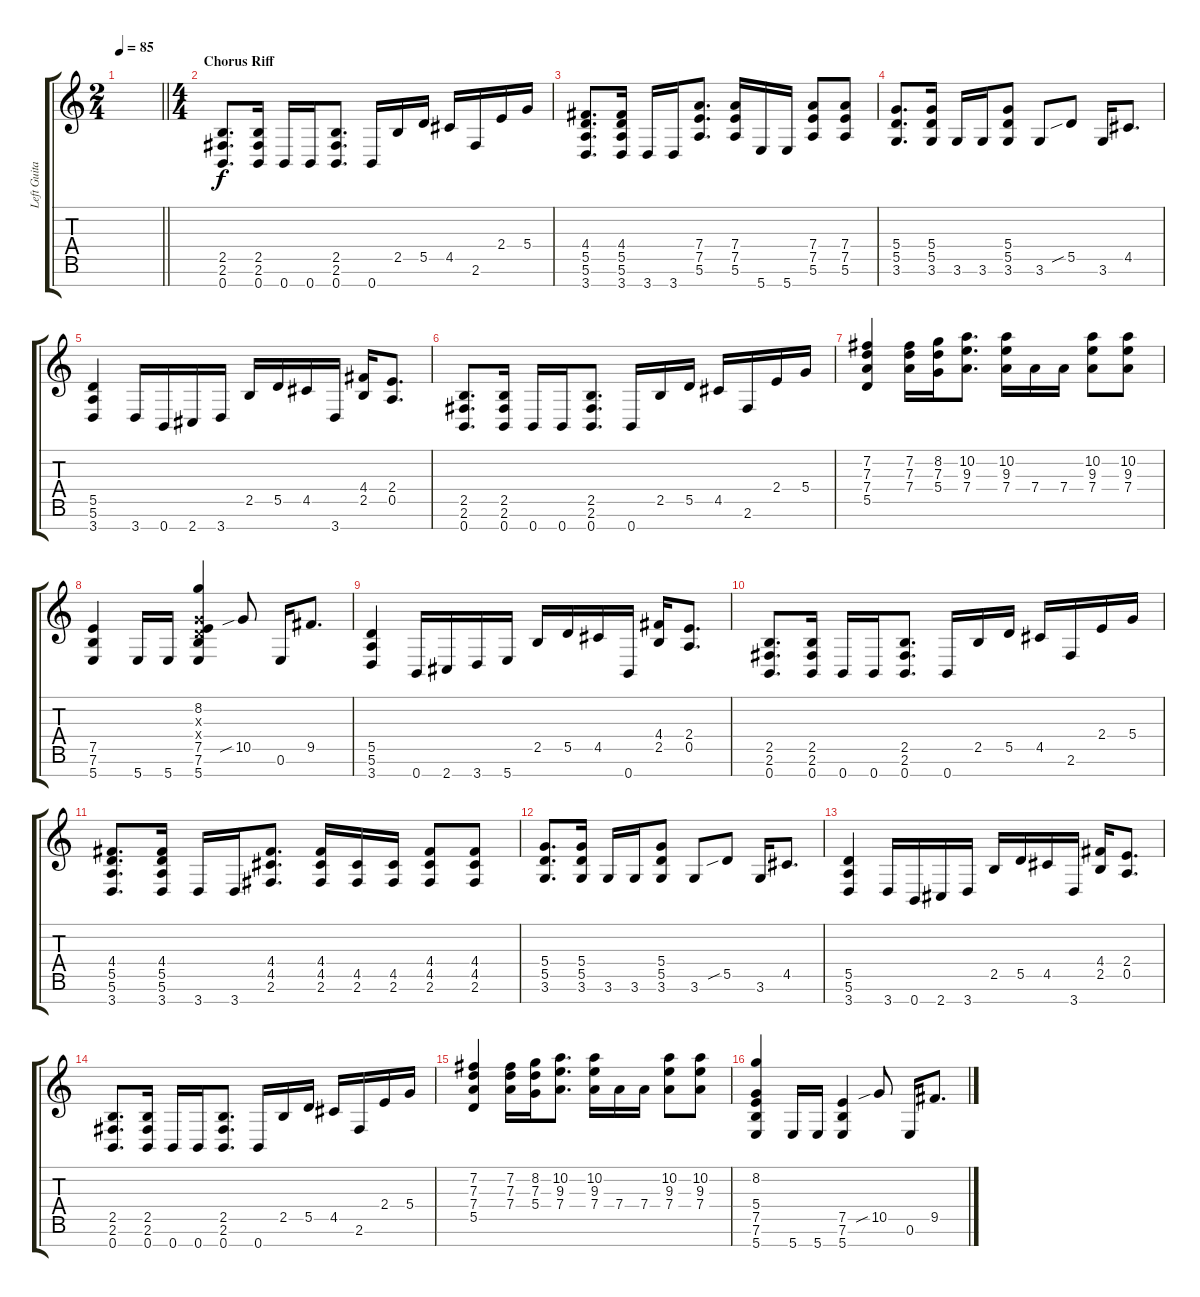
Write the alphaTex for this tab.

\track ("Left Guitar" "Left Guita") {instrument distortionguitar}
\staff {score tabs}
\tuning (E4 B3 G3 D3 A2 E2 B1) {hide}
\ts (2 4)
\tempo 85
\clef g2
\barLineRight lightlight
\ks c
|
\ts (4 4)
\section ("" "Chorus Riff")
(2.5 2.6 0.7).8{d} (2.5 2.6 0.7).16 0.7.16 0.7.16 (2.5 2.6 0.7).8{d} 0.7.16 2.5.16 5.5.16 4.5.16 2.6.16 2.4.16 5.4.16 |
(4.4 5.5 5.6 3.7).8{d} (4.4 5.5 5.6 3.7).16 3.7.16 3.7.16 (7.4 7.5 5.6).8{d} (7.4 7.5 5.6).16 5.7.16 5.7.16 (7.4 7.5 5.6).8 (7.4 7.5 5.6).8 |
(5.4 5.5 3.6).8{d} (5.4 5.5 3.6).16 3.6.16 3.6.16 (5.4 5.5 3.6).8 3.6.8 5.5{sib}.8 3.6.16 4.5.8{d} |
(5.5 5.6 3.7).4 3.7.16 0.7.16 2.7.16 3.7.16 2.5.16 5.5.16 4.5.16 3.7.16 (4.4 2.5).16 (2.4 0.5).8{d} |
(2.5 2.6 0.7).8{d} (2.5 2.6 0.7).16 0.7.16 0.7.16 (2.5 2.6 0.7).8{d} 0.7.16 2.5.16 5.5.16 4.5.16 2.6.16 2.4.16 5.4.16 |
(7.2 7.3 7.4 5.5).4 (7.2 7.3 7.4).16 (8.2 7.3 5.4).16 (10.2 9.3 7.4).8{d} (10.2 9.3 7.4).16 7.4.16 7.4.16 (10.2 9.3 7.4).8 (10.2 9.3 7.4).8 |
(7.5 7.6 5.7).4 5.7.16 5.7.16 (8.2 0.3{x} 0.4{x} 7.5 7.6 5.7).4 10.5{sib}.8 0.6.16 9.5.8{d} |
(5.5 5.6 3.7).4 0.7.16 2.7.16 3.7.16 5.7.16 2.5.16 5.5.16 4.5.16 0.7.16 (4.4 2.5).16 (2.4 0.5).8{d} |
(2.5 2.6 0.7).8{d} (2.5 2.6 0.7).16 0.7.16 0.7.16 (2.5 2.6 0.7).8{d} 0.7.16 2.5.16 5.5.16 4.5.16 2.6.16 2.4.16 5.4.16 |
(4.4 5.5 5.6 3.7).8{d} (4.4 5.5 5.6 3.7).16 3.7.16 3.7.16 (4.4 4.5 2.6).8{d} (4.4 4.5 2.6).16 (4.5 2.6).16 (4.5 2.6).16 (4.4 4.5 2.6).8 (4.4 4.5 2.6).8 |
(5.4 5.5 3.6).8{d} (5.4 5.5 3.6).16 3.6.16 3.6.16 (5.4 5.5 3.6).8 3.6.8 5.5{sib}.8 3.6.16 4.5.8{d} |
(5.5 5.6 3.7).4 3.7.16 0.7.16 2.7.16 3.7.16 2.5.16 5.5.16 4.5.16 3.7.16 (4.4 2.5).16 (2.4 0.5).8{d} |
(2.5 2.6 0.7).8{d} (2.5 2.6 0.7).16 0.7.16 0.7.16 (2.5 2.6 0.7).8{d} 0.7.16 2.5.16 5.5.16 4.5.16 2.6.16 2.4.16 5.4.16 |
(7.2 7.3 7.4 5.5).4 (7.2 7.3 7.4).16 (8.2 7.3 5.4).16 (10.2 9.3 7.4).8{d} (10.2 9.3 7.4).16 7.4.16 7.4.16 (10.2 9.3 7.4).8 (10.2 9.3 7.4).8 |
(8.2 5.4 7.5 7.6 5.7).4 5.7.16 5.7.16 (7.5 7.6 5.7).4 10.5{sib}.8 0.6.16 9.5.8{d}
